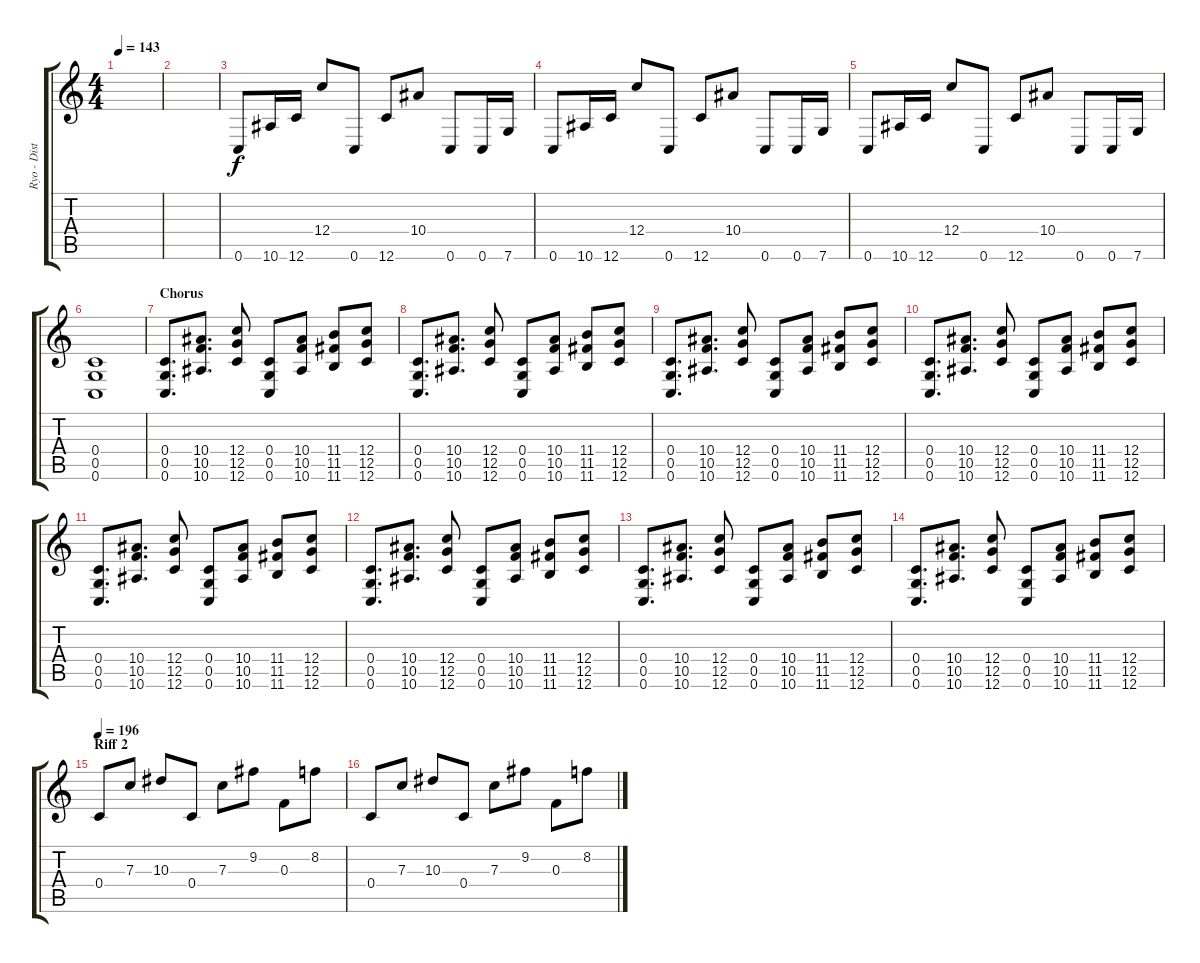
\track ("Ryo - Distortion Guitar" "Ryo - Dist") {instrument distortionguitar}
\staff {score tabs}
\tuning (D4 A3 F3 C3 G2 C2) {hide}
\ts (4 4)
\tempo 143
\clef g2
\ks c
|
|
0.6.8 10.6.16 12.6.16 12.4.8 0.6.8 12.6.8 10.4.8 0.6.8 0.6.16 7.6.16 |
0.6.8 10.6.16 12.6.16 12.4.8 0.6.8 12.6.8 10.4.8 0.6.8 0.6.16 7.6.16 |
0.6.8 10.6.16 12.6.16 12.4.8 0.6.8 12.6.8 10.4.8 0.6.8 0.6.16 7.6.16 |
(0.4 0.5 0.6).1 |
\section ("" "Chorus")
(0.4 0.5 0.6).8{d} (10.4 10.5 10.6).8{d} (12.4 12.5 12.6).8 (0.4 0.5 0.6).8 (10.4 10.5 10.6).8 (11.4 11.5 11.6).8 (12.4 12.5 12.6).8 |
(0.4 0.5 0.6).8{d} (10.4 10.5 10.6).8{d} (12.4 12.5 12.6).8 (0.4 0.5 0.6).8 (10.4 10.5 10.6).8 (11.4 11.5 11.6).8 (12.4 12.5 12.6).8 |
(0.4 0.5 0.6).8{d} (10.4 10.5 10.6).8{d} (12.4 12.5 12.6).8 (0.4 0.5 0.6).8 (10.4 10.5 10.6).8 (11.4 11.5 11.6).8 (12.4 12.5 12.6).8 |
(0.4 0.5 0.6).8{d} (10.4 10.5 10.6).8{d} (12.4 12.5 12.6).8 (0.4 0.5 0.6).8 (10.4 10.5 10.6).8 (11.4 11.5 11.6).8 (12.4 12.5 12.6).8 |
(0.4 0.5 0.6).8{d} (10.4 10.5 10.6).8{d} (12.4 12.5 12.6).8 (0.4 0.5 0.6).8 (10.4 10.5 10.6).8 (11.4 11.5 11.6).8 (12.4 12.5 12.6).8 |
(0.4 0.5 0.6).8{d} (10.4 10.5 10.6).8{d} (12.4 12.5 12.6).8 (0.4 0.5 0.6).8 (10.4 10.5 10.6).8 (11.4 11.5 11.6).8 (12.4 12.5 12.6).8 |
(0.4 0.5 0.6).8{d} (10.4 10.5 10.6).8{d} (12.4 12.5 12.6).8 (0.4 0.5 0.6).8 (10.4 10.5 10.6).8 (11.4 11.5 11.6).8 (12.4 12.5 12.6).8 |
(0.4 0.5 0.6).8{d} (10.4 10.5 10.6).8{d} (12.4 12.5 12.6).8 (0.4 0.5 0.6).8 (10.4 10.5 10.6).8 (11.4 11.5 11.6).8 (12.4 12.5 12.6).8 |
\section ("" "Riff 2")
\tempo 196
0.4.8 7.3.8 10.3.8 0.4.8 7.3.8 9.2.8 0.3.8 8.2.8 |
0.4.8 7.3.8 10.3.8 0.4.8 7.3.8 9.2.8 0.3.8 8.2.8
